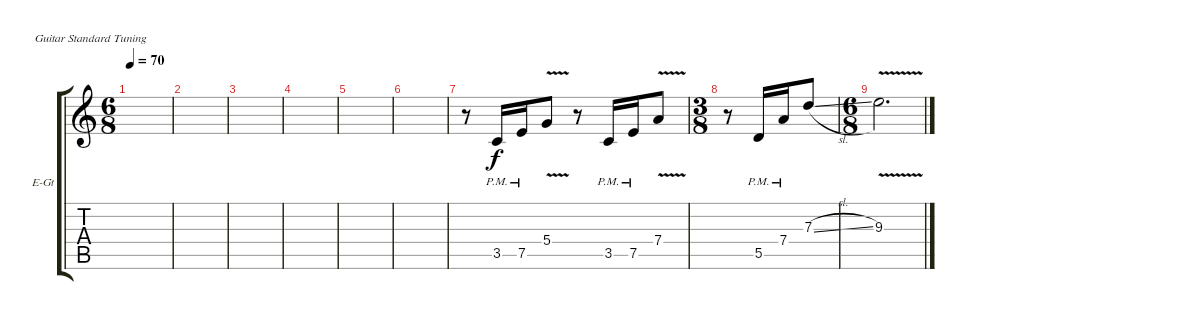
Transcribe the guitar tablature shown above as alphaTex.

\defaultSystemsLayout 4
\bracketExtendMode groupsimilarinstruments
\firstSystemTrackNameOrientation horizontal
\otherSystemsTrackNameOrientation horizontal
\track ("Electric Guitar" "E-Gt") {instrument distortionguitar}
\staff {score tabs}
\tuning (E4 B3 G3 D3 A2 E2)
\ts (6 8)
\tempo 70
\clef g2
\ks c
|
|
|
|
|
|
r.8 3.5{pm}.16 7.5{pm}.16 5.4{v}.8 r.8 3.5{pm}.16 7.5{pm}.16 7.4{v}.8 |
\ts (3 8)
r.8 5.5{pm}.16 7.4{pm}.16 7.3{sl}.8 |
\ts (6 8)
9.3{v}.2{d}
